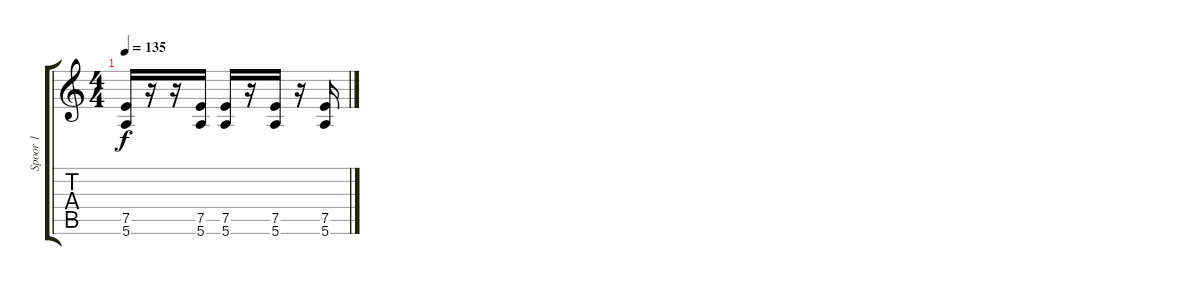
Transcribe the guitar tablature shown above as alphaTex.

\track ("Spoor 1" "Spoor 1") {instrument distortionguitar}
\staff {score tabs}
\tuning (E4 B3 G3 D3 A2 E2) {hide}
\ts (4 4)
\tempo 135
\clef g2
\ks c
(7.5 5.6).16{dy f} r.16 r.16 (7.5 5.6).16 (7.5 5.6).16 r.16 (7.5 5.6).16 r.16 (7.5 5.6).16
